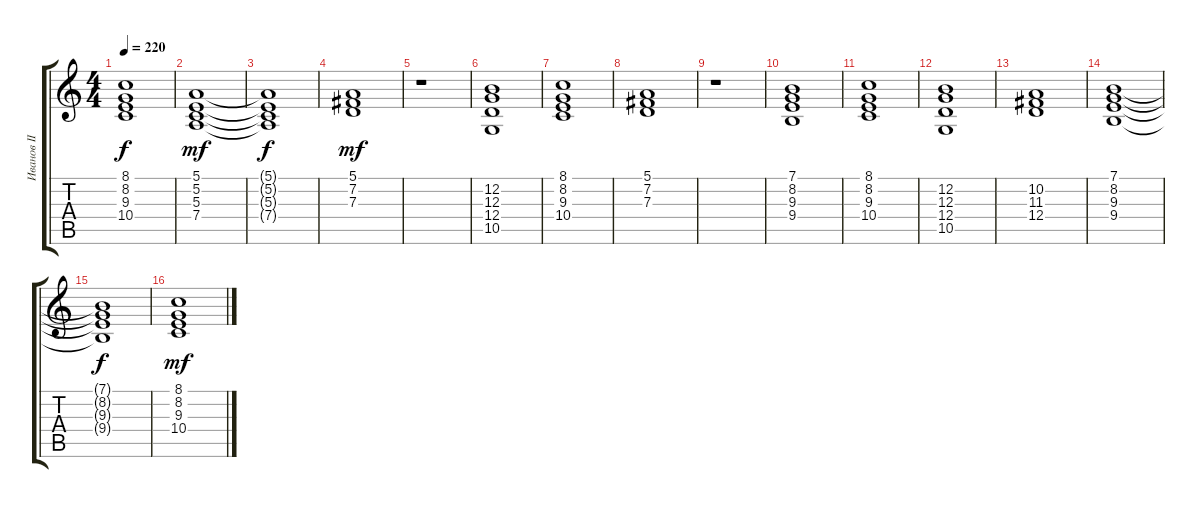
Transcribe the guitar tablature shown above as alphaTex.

\track ("Иванов II" "Иванов II") {instrument choiraahs}
\staff {score tabs}
\tuning (E4 B3 G3 D3 A2 E2) {hide}
\ts (4 4)
\tempo 220
\clef g2
\ks c
(8.1{t} 8.2{t} 9.3{t} 10.4{t}).1{dy f} |
(5.1 5.2 5.3 7.4).1{dy mf} |
(5.1{t} 5.2{t} 5.3{t} 7.4{t}).1{dy f} |
(5.1 7.2 7.3).1{dy mf} |
r.1 |
(12.2 12.3 12.4 10.5).1 |
(8.1 8.2 9.3 10.4).1 |
(5.1 7.2 7.3).1 |
r.1 |
(7.1 8.2 9.3 9.4).1 |
(8.1 8.2 9.3 10.4).1 |
(12.2 12.3 12.4 10.5).1 |
(10.2 11.3 12.4).1 |
(7.1 8.2 9.3 9.4).1 |
(7.1{t} 8.2{t} 9.3{t} 9.4{t}).1{dy f} |
(8.1 8.2 9.3 10.4).1{dy mf}
